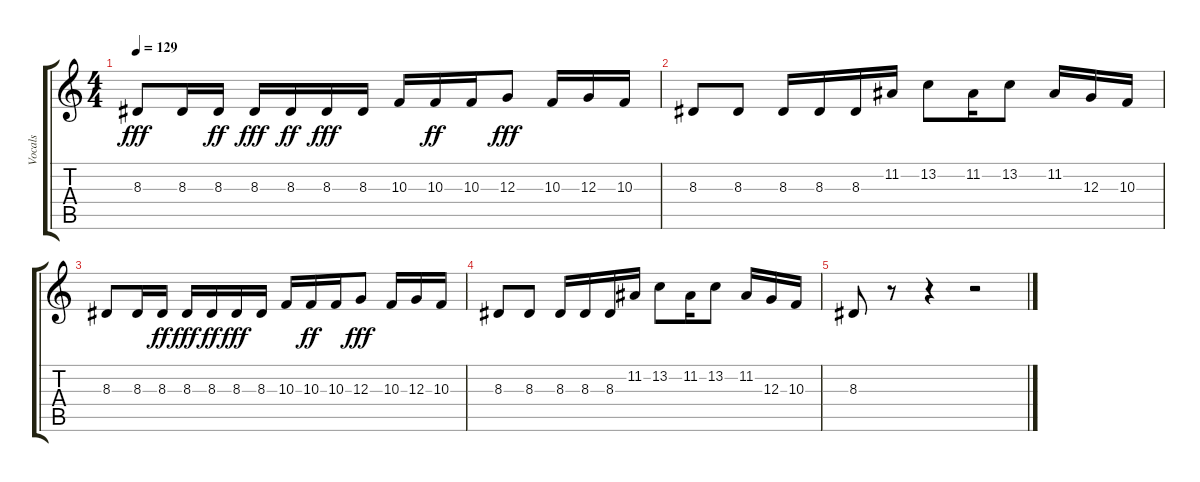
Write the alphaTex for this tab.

\track ("Vocals" "Vocals") {instrument synthbrass1}
\staff {score tabs}
\tuning (E4 B3 G3 D3 A2 D2) {hide}
\ts (4 4)
\tempo 129
\clef g2
\ks c
8.3.8{dy fff} 8.3.16 8.3.16{dy ff} 8.3.16{dy fff} 8.3.16{dy ff} 8.3.16{dy fff} 8.3.16 10.3.16 10.3.16{dy ff} 10.3.16 12.3.8{dy fff} 10.3.16 12.3.16 10.3.16 |
8.3.8 8.3.8 8.3.16 8.3.16 8.3.16 11.2.16 13.2.8 11.2.16 13.2.8 11.2.16 12.3.16 10.3.16 |
8.3.8 8.3.16 8.3.16{dy ff} 8.3.16{dy fff} 8.3.16{dy ff} 8.3.16{dy fff} 8.3.16 10.3.16 10.3.16{dy ff} 10.3.16 12.3.8{dy fff} 10.3.16 12.3.16 10.3.16 |
8.3.8 8.3.8 8.3.16 8.3.16 8.3.16 11.2.16 13.2.8 11.2.16 13.2.8 11.2.16 12.3.16 10.3.16 |
8.3.8 r.8 r.4 r.2
